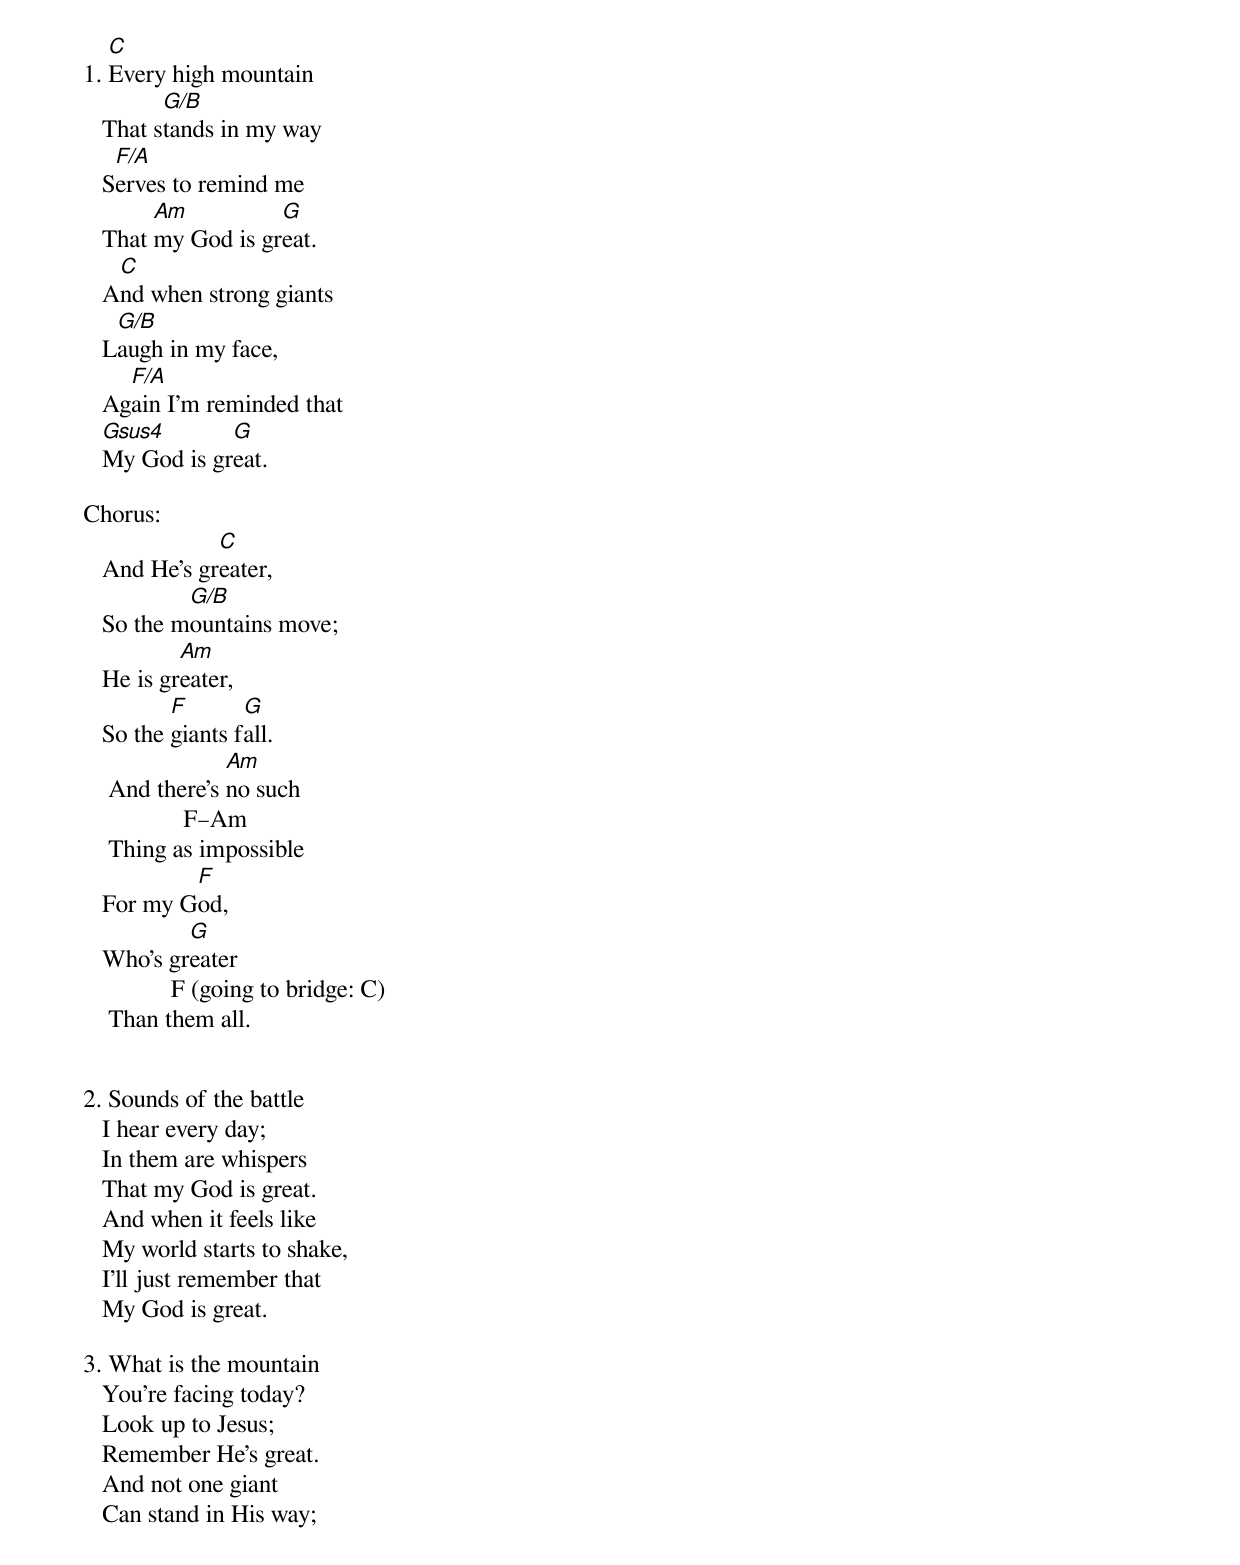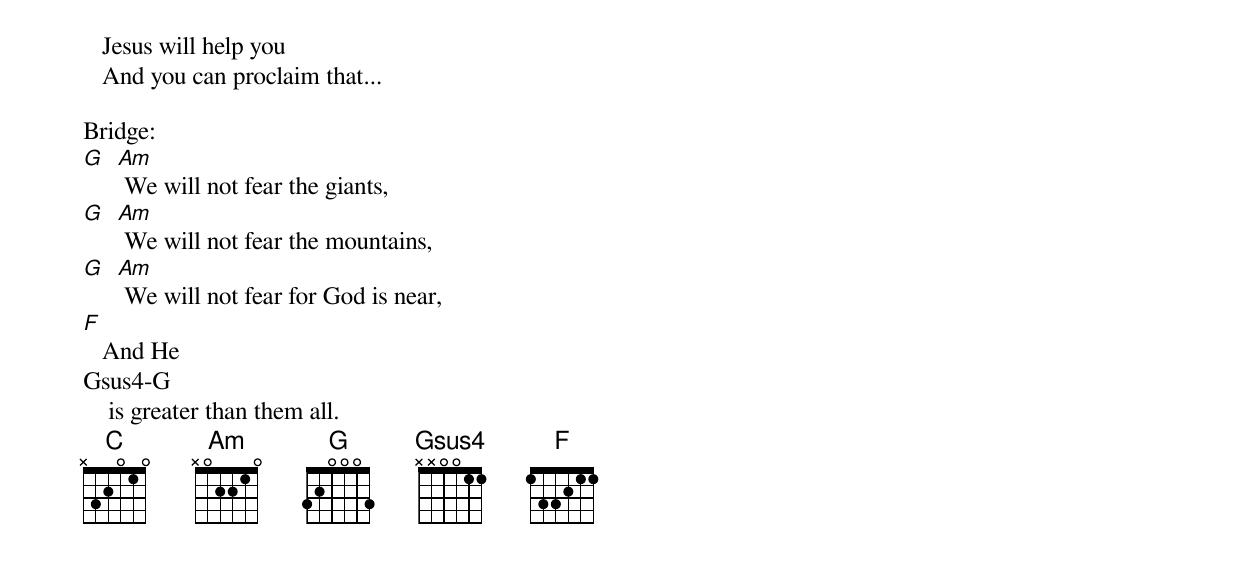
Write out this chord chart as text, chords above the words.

   C
1. Every high mountain
         G/B
   That stands in my way
    F/A
   Serves to remind me
        Am          G
   That my God is great.
    C
   And when strong giants
    G/B
   Laugh in my face,
     F/A
   Again I’m reminded that
   Gsus4       G
   My God is great.

Chorus:
              C
   And He’s greater,
           G/B
   So the mountains move;
           Am
   He is greater,
          F       G
   So the giants fall.
                Am
    And there’s no such
                F–Am
    Thing as impossible
           F
   For my God,
           G
   Who’s greater
              F (going to bridge: C)
    Than them all.


2. Sounds of the battle
   I hear every day;
   In them are whispers
   That my God is great.
   And when it feels like
   My world starts to shake,
   I’ll just remember that
   My God is great.

3. What is the mountain
   You’re facing today?
   Look up to Jesus;
   Remember He’s great.
   And not one giant
   Can stand in His way;
   Jesus will help you
   And you can proclaim that...

Bridge:
G Am
   We will not fear the giants,
G Am
   We will not fear the mountains,
G Am
   We will not fear for God is near,
F
   And He
Gsus4-G
    is greater than them all.
